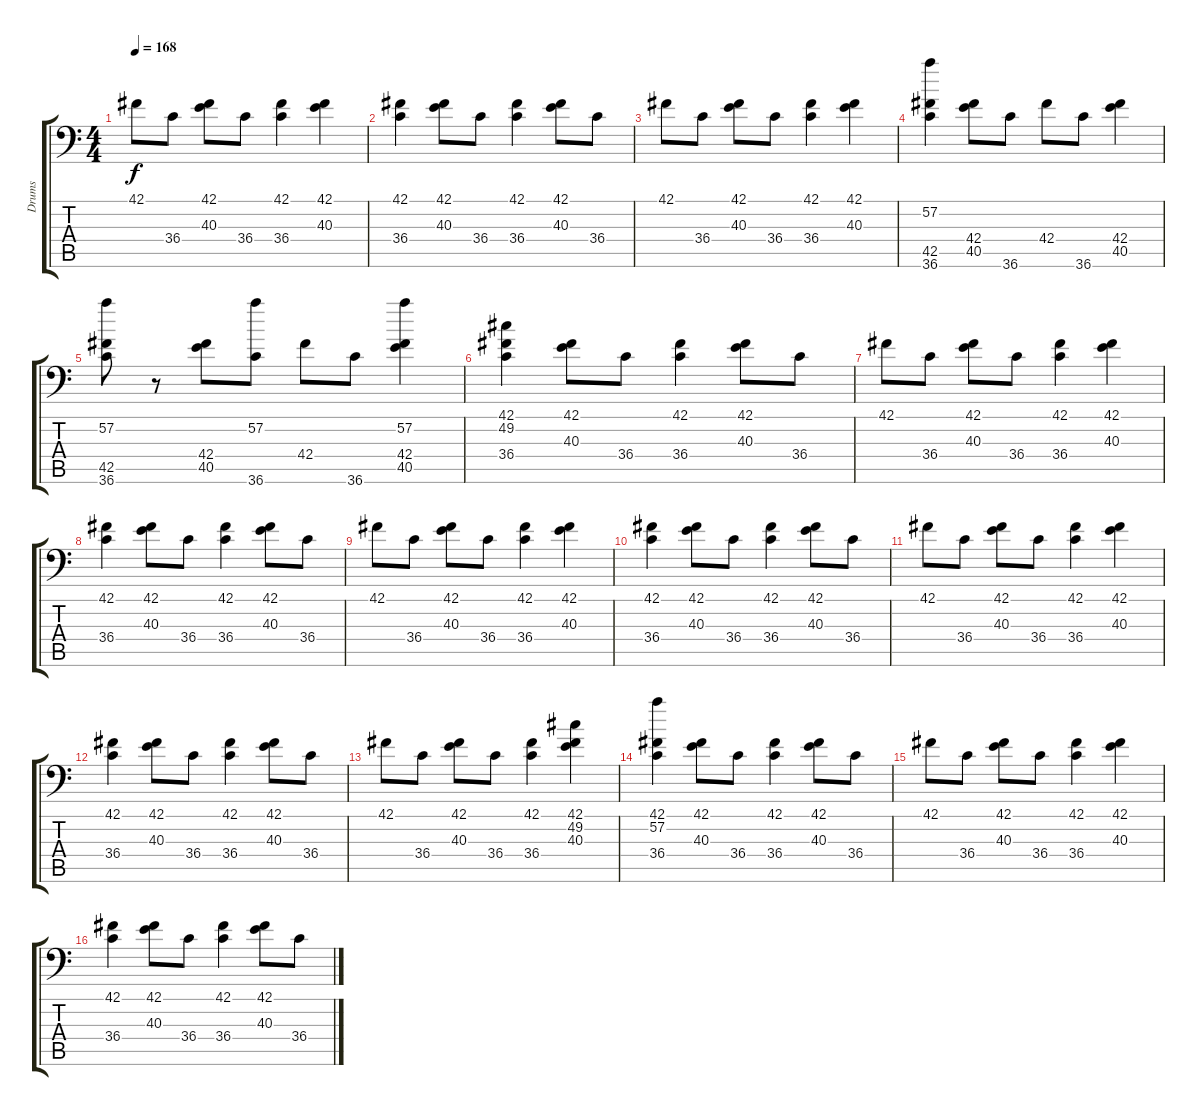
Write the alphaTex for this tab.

\track ("Drums" "Drums") {instrument acousticgrandpiano}
\staff {score tabs}
\tuning (C-1 C-1 C-1 C-1 C-1 C-1) {hide}
\ts (4 4)
\tempo 168
\clef f4
\ks c
42.1.8{dy f} 36.4.8 (42.1 40.3).8 36.4.8 (42.1 36.4).4 (42.1 40.3).4 |
(42.1 36.4).4 (42.1 40.3).8 36.4.8 (42.1 36.4).4 (42.1 40.3).8 36.4.8 |
42.1.8 36.4.8 (42.1 40.3).8 36.4.8 (42.1 36.4).4 (42.1 40.3).4 |
(57.2 42.5 36.6).4 (42.4 40.5).8 36.6.8 42.4.8 36.6.8 (42.4 40.5).4 |
(57.2 42.5 36.6).8 r.8 (42.4 40.5).8 (57.2 36.6).8 42.4.8 36.6.8 (57.2 42.4 40.5).4 |
(42.1 49.2 36.4).4 (42.1 40.3).8 36.4.8 (42.1 36.4).4 (42.1 40.3).8 36.4.8 |
42.1.8 36.4.8 (42.1 40.3).8 36.4.8 (42.1 36.4).4 (42.1 40.3).4 |
(42.1 36.4).4 (42.1 40.3).8 36.4.8 (42.1 36.4).4 (42.1 40.3).8 36.4.8 |
42.1.8 36.4.8 (42.1 40.3).8 36.4.8 (42.1 36.4).4 (42.1 40.3).4 |
(42.1 36.4).4 (42.1 40.3).8 36.4.8 (42.1 36.4).4 (42.1 40.3).8 36.4.8 |
42.1.8 36.4.8 (42.1 40.3).8 36.4.8 (42.1 36.4).4 (42.1 40.3).4 |
(42.1 36.4).4 (42.1 40.3).8 36.4.8 (42.1 36.4).4 (42.1 40.3).8 36.4.8 |
42.1.8 36.4.8 (42.1 40.3).8 36.4.8 (42.1 36.4).4 (42.1 49.2 40.3).4 |
(42.1 57.2 36.4).4 (42.1 40.3).8 36.4.8 (42.1 36.4).4 (42.1 40.3).8 36.4.8 |
42.1.8 36.4.8 (42.1 40.3).8 36.4.8 (42.1 36.4).4 (42.1 40.3).4 |
(42.1 36.4).4 (42.1 40.3).8 36.4.8 (42.1 36.4).4 (42.1 40.3).8 36.4.8
